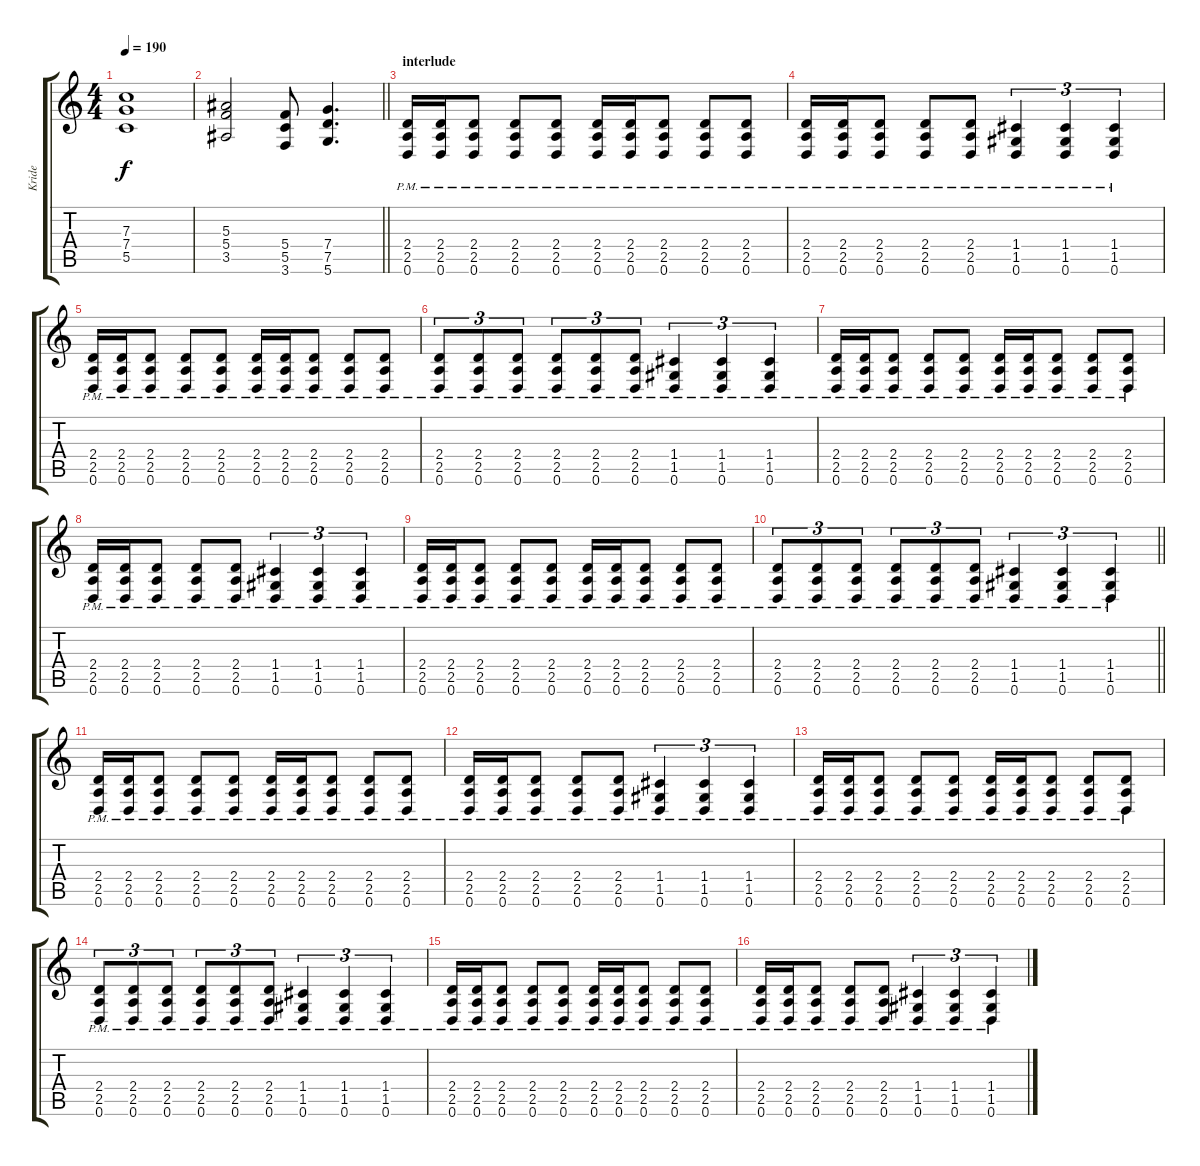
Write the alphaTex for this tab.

\track ("Kride" "Kride") {instrument distortionguitar}
\staff {score tabs}
\tuning (D4 A3 F3 C3 G2 D2) {hide}
\ts (4 4)
\tempo 190
\clef g2
\ks c
(7.3 7.4 5.5).1{dy f} |
\barLineRight lightlight
(5.3 5.4 3.5).2 (5.4 5.5 3.6).8 (7.4 7.5 5.6).4{d} |
\section ("" "interlude")
(2.4{pm} 2.5{pm} 0.6{pm}).16 (2.4{pm} 2.5{pm} 0.6{pm}).16 (2.4{pm} 2.5{pm} 0.6{pm}).8 (2.4{pm} 2.5{pm} 0.6{pm}).8 (2.4{pm} 2.5{pm} 0.6{pm}).8 (2.4{pm} 2.5{pm} 0.6{pm}).16 (2.4{pm} 2.5{pm} 0.6{pm}).16 (2.4{pm} 2.5{pm} 0.6{pm}).8 (2.4{pm} 2.5{pm} 0.6{pm}).8 (2.4{pm} 2.5{pm} 0.6{pm}).8 |
(2.4{pm} 2.5{pm} 0.6{pm}).16 (2.4{pm} 2.5{pm} 0.6{pm}).16 (2.4{pm} 2.5{pm} 0.6{pm}).8 (2.4{pm} 2.5{pm} 0.6{pm}).8 (2.4{pm} 2.5{pm} 0.6{pm}).8 (1.4{pm} 1.5{pm} 0.6{pm}).4{tu (3 2)} (1.4{pm} 1.5{pm} 0.6{pm}).4{tu (3 2)} (1.4{pm} 1.5{pm} 0.6{pm}).4{tu (3 2)} |
(2.4{pm} 2.5{pm} 0.6{pm}).16 (2.4{pm} 2.5{pm} 0.6{pm}).16 (2.4{pm} 2.5{pm} 0.6{pm}).8 (2.4{pm} 2.5{pm} 0.6{pm}).8 (2.4{pm} 2.5{pm} 0.6{pm}).8 (2.4{pm} 2.5{pm} 0.6{pm}).16 (2.4{pm} 2.5{pm} 0.6{pm}).16 (2.4{pm} 2.5{pm} 0.6{pm}).8 (2.4{pm} 2.5{pm} 0.6{pm}).8 (2.4{pm} 2.5{pm} 0.6{pm}).8 |
(2.4{pm} 2.5{pm} 0.6{pm}).8{tu (3 2)} (2.4{pm} 2.5{pm} 0.6{pm}).8{tu (3 2)} (2.4{pm} 2.5{pm} 0.6{pm}).8{tu (3 2)} (2.4{pm} 2.5{pm} 0.6{pm}).8{tu (3 2)} (2.4{pm} 2.5{pm} 0.6{pm}).8{tu (3 2)} (2.4{pm} 2.5{pm} 0.6{pm}).8{tu (3 2)} (1.4{pm} 1.5{pm} 0.6{pm}).4{tu (3 2)} (1.4{pm} 1.5{pm} 0.6{pm}).4{tu (3 2)} (1.4{pm} 1.5{pm} 0.6{pm}).4{tu (3 2)} |
(2.4{pm} 2.5{pm} 0.6{pm}).16 (2.4{pm} 2.5{pm} 0.6{pm}).16 (2.4{pm} 2.5{pm} 0.6{pm}).8 (2.4{pm} 2.5{pm} 0.6{pm}).8 (2.4{pm} 2.5{pm} 0.6{pm}).8 (2.4{pm} 2.5{pm} 0.6{pm}).16 (2.4{pm} 2.5{pm} 0.6{pm}).16 (2.4{pm} 2.5{pm} 0.6{pm}).8 (2.4{pm} 2.5{pm} 0.6{pm}).8 (2.4{pm} 2.5{pm} 0.6{pm}).8 |
(2.4{pm} 2.5{pm} 0.6{pm}).16 (2.4{pm} 2.5{pm} 0.6{pm}).16 (2.4{pm} 2.5{pm} 0.6{pm}).8 (2.4{pm} 2.5{pm} 0.6{pm}).8 (2.4{pm} 2.5{pm} 0.6{pm}).8 (1.4{pm} 1.5{pm} 0.6{pm}).4{tu (3 2)} (1.4{pm} 1.5{pm} 0.6{pm}).4{tu (3 2)} (1.4{pm} 1.5{pm} 0.6{pm}).4{tu (3 2)} |
(2.4{pm} 2.5{pm} 0.6{pm}).16 (2.4{pm} 2.5{pm} 0.6{pm}).16 (2.4{pm} 2.5{pm} 0.6{pm}).8 (2.4{pm} 2.5{pm} 0.6{pm}).8 (2.4{pm} 2.5{pm} 0.6{pm}).8 (2.4{pm} 2.5{pm} 0.6{pm}).16 (2.4{pm} 2.5{pm} 0.6{pm}).16 (2.4{pm} 2.5{pm} 0.6{pm}).8 (2.4{pm} 2.5{pm} 0.6{pm}).8 (2.4{pm} 2.5{pm} 0.6{pm}).8 |
\barLineRight lightlight
(2.4{pm} 2.5{pm} 0.6{pm}).8{tu (3 2)} (2.4{pm} 2.5{pm} 0.6{pm}).8{tu (3 2)} (2.4{pm} 2.5{pm} 0.6{pm}).8{tu (3 2)} (2.4{pm} 2.5{pm} 0.6{pm}).8{tu (3 2)} (2.4{pm} 2.5{pm} 0.6{pm}).8{tu (3 2)} (2.4{pm} 2.5{pm} 0.6{pm}).8{tu (3 2)} (1.4{pm} 1.5{pm} 0.6{pm}).4{tu (3 2)} (1.4{pm} 1.5{pm} 0.6{pm}).4{tu (3 2)} (1.4{pm} 1.5{pm} 0.6{pm}).4{tu (3 2)} |
\section ("" "")
(2.4{pm} 2.5{pm} 0.6{pm}).16 (2.4{pm} 2.5{pm} 0.6{pm}).16 (2.4{pm} 2.5{pm} 0.6{pm}).8 (2.4{pm} 2.5{pm} 0.6{pm}).8 (2.4{pm} 2.5{pm} 0.6{pm}).8 (2.4{pm} 2.5{pm} 0.6{pm}).16 (2.4{pm} 2.5{pm} 0.6{pm}).16 (2.4{pm} 2.5{pm} 0.6{pm}).8 (2.4{pm} 2.5{pm} 0.6{pm}).8 (2.4{pm} 2.5{pm} 0.6{pm}).8 |
(2.4{pm} 2.5{pm} 0.6{pm}).16 (2.4{pm} 2.5{pm} 0.6{pm}).16 (2.4{pm} 2.5{pm} 0.6{pm}).8 (2.4{pm} 2.5{pm} 0.6{pm}).8 (2.4{pm} 2.5{pm} 0.6{pm}).8 (1.4{pm} 1.5{pm} 0.6{pm}).4{tu (3 2)} (1.4{pm} 1.5{pm} 0.6{pm}).4{tu (3 2)} (1.4{pm} 1.5{pm} 0.6{pm}).4{tu (3 2)} |
(2.4{pm} 2.5{pm} 0.6{pm}).16 (2.4{pm} 2.5{pm} 0.6{pm}).16 (2.4{pm} 2.5{pm} 0.6{pm}).8 (2.4{pm} 2.5{pm} 0.6{pm}).8 (2.4{pm} 2.5{pm} 0.6{pm}).8 (2.4{pm} 2.5{pm} 0.6{pm}).16 (2.4{pm} 2.5{pm} 0.6{pm}).16 (2.4{pm} 2.5{pm} 0.6{pm}).8 (2.4{pm} 2.5{pm} 0.6{pm}).8 (2.4{pm} 2.5{pm} 0.6{pm}).8 |
(2.4{pm} 2.5{pm} 0.6{pm}).8{tu (3 2)} (2.4{pm} 2.5{pm} 0.6{pm}).8{tu (3 2)} (2.4{pm} 2.5{pm} 0.6{pm}).8{tu (3 2)} (2.4{pm} 2.5{pm} 0.6{pm}).8{tu (3 2)} (2.4{pm} 2.5{pm} 0.6{pm}).8{tu (3 2)} (2.4{pm} 2.5{pm} 0.6{pm}).8{tu (3 2)} (1.4{pm} 1.5{pm} 0.6{pm}).4{tu (3 2)} (1.4{pm} 1.5{pm} 0.6{pm}).4{tu (3 2)} (1.4{pm} 1.5{pm} 0.6{pm}).4{tu (3 2)} |
(2.4{pm} 2.5{pm} 0.6{pm}).16 (2.4{pm} 2.5{pm} 0.6{pm}).16 (2.4{pm} 2.5{pm} 0.6{pm}).8 (2.4{pm} 2.5{pm} 0.6{pm}).8 (2.4{pm} 2.5{pm} 0.6{pm}).8 (2.4{pm} 2.5{pm} 0.6{pm}).16 (2.4{pm} 2.5{pm} 0.6{pm}).16 (2.4{pm} 2.5{pm} 0.6{pm}).8 (2.4{pm} 2.5{pm} 0.6{pm}).8 (2.4{pm} 2.5{pm} 0.6{pm}).8 |
(2.4{pm} 2.5{pm} 0.6{pm}).16 (2.4{pm} 2.5{pm} 0.6{pm}).16 (2.4{pm} 2.5{pm} 0.6{pm}).8 (2.4{pm} 2.5{pm} 0.6{pm}).8 (2.4{pm} 2.5{pm} 0.6{pm}).8 (1.4{pm} 1.5{pm} 0.6{pm}).4{tu (3 2)} (1.4{pm} 1.5{pm} 0.6{pm}).4{tu (3 2)} (1.4{pm} 1.5{pm} 0.6{pm}).4{tu (3 2)}
